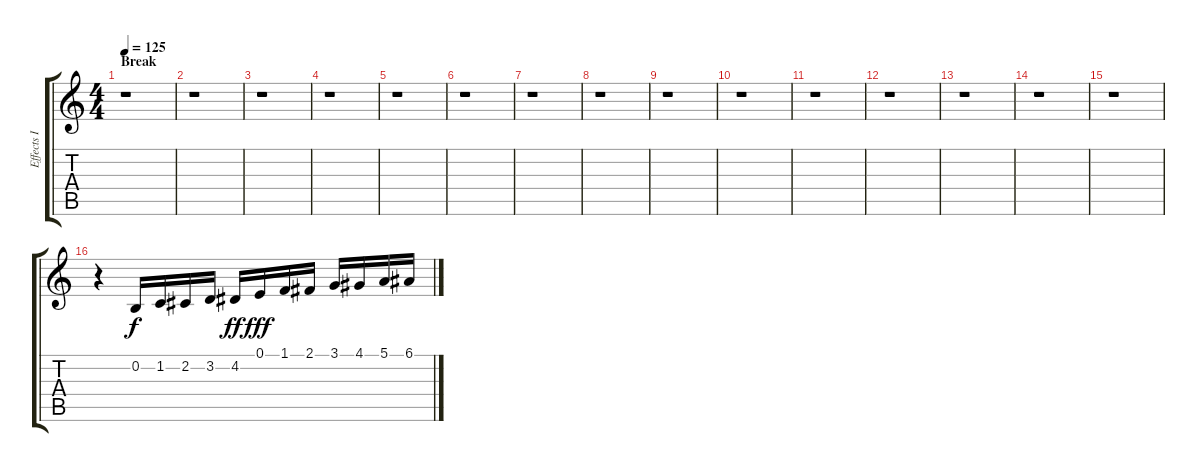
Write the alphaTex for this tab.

\track ("Effects I" "Effects I") {instrument reversecymbal}
\staff {score tabs}
\tuning (E4 B3 G3 D3 A2 E2) {hide}
\ts (4 4)
\section ("" "Break")
\tempo 125
\clef g2
\ks c
r.1{dy fff} |
r.1 |
r.1 |
r.1 |
r.1 |
r.1 |
r.1 |
r.1 |
r.1 |
r.1 |
r.1 |
r.1 |
r.1 |
r.1 |
r.1 |
r.4 0.2.16{dy f} 1.2.16 2.2.16 3.2.16 4.2.16{dy ff} 0.1.16{dy fff} 1.1.16 2.1.16 3.1.16 4.1.16 5.1.16 6.1.16
